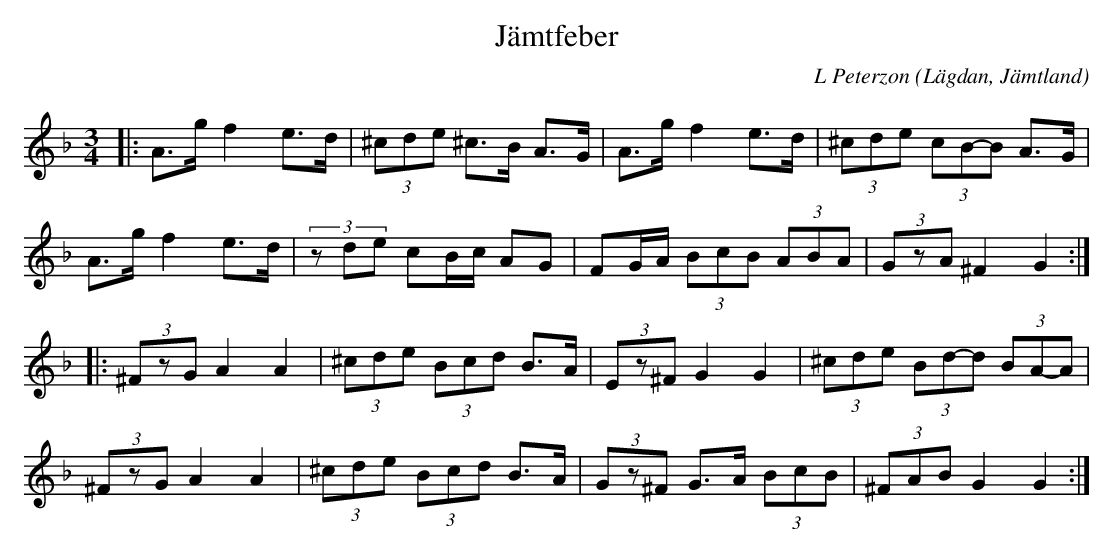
X:1
T:Jämtfeber
C: L Peterzon
O:Lägdan, Jämtland
M:3/4
L:1/8
K:Dm
|: A>g f2 e>d|(3^cde ^c>B A>G|A>g f2 e>d|(3^cde (3cB-B A>G|
A>g f2 e>d|(3zde cB/c/ AG|FG/A/ (3BcB (3ABA|(3GzA ^F2 G2:|
|:(3^FzG A2 A2|(3^cde (3Bcd B>A|(3Ez^F G2 G2|(3^cde (3Bd-d (3BA-A|
(3^FzG A2 A2|(3^cde (3Bcd B>A| (3Gz^F G>A (3BcB|(3^FAB G2 G2:|
